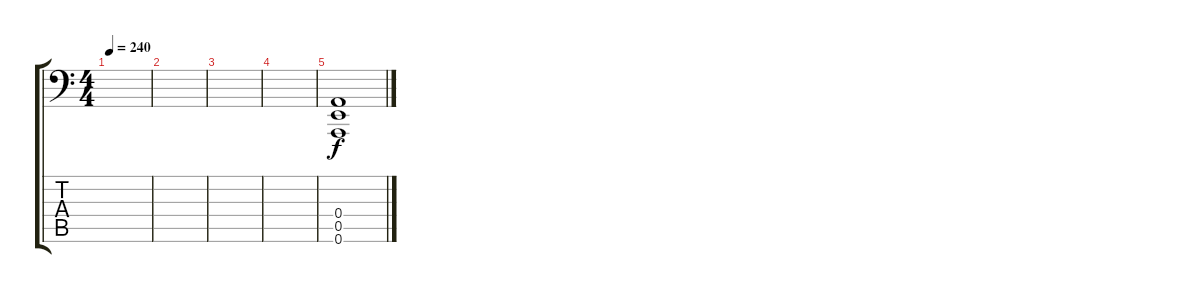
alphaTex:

\track ("  " "  ") {instrument synthdrum}
\staff {score tabs}
\tuning (B3 Gb3 D3 A2 E2 A1) {hide}
\ts (4 4)
\tempo 240
\clef f4
\ks c
|
|
|
|
(0.4 0.5 0.6).1
